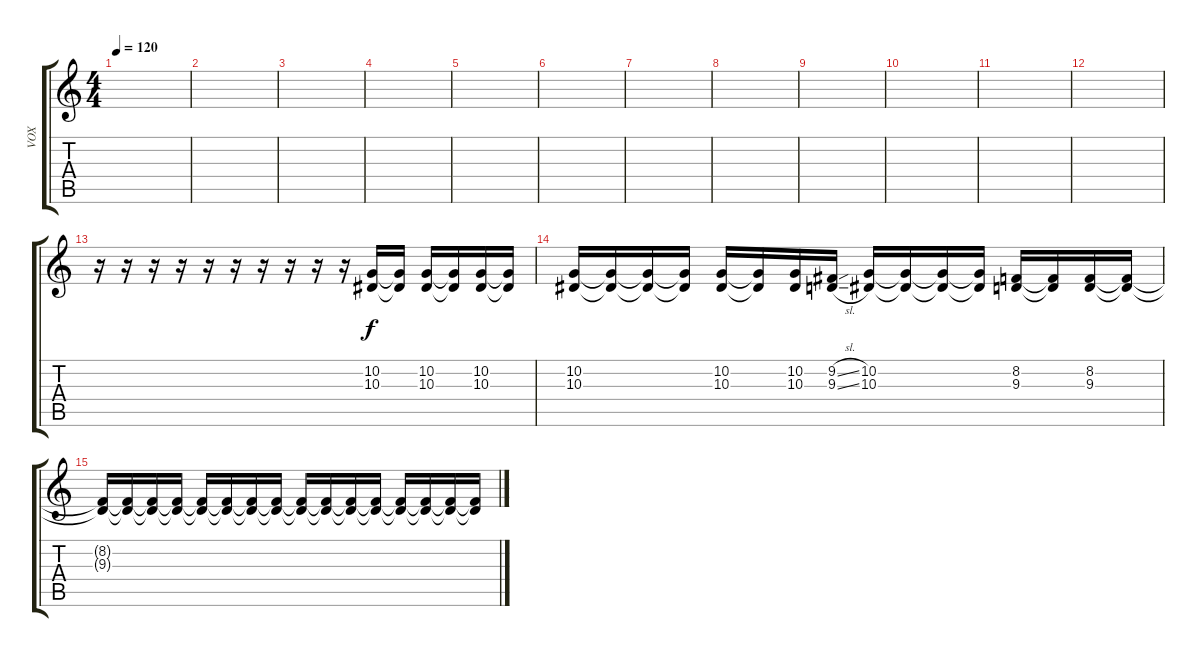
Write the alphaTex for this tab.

\track ("VOX" "VOX") {instrument synthvoice}
\staff {score tabs}
\tuning (D4 A3 F3 C3 G2 C2) {hide}
\ts (4 4)
\tempo 120
\clef g2
\ks c
|
|
|
|
|
|
|
|
|
|
|
|
r.16 r.16 r.16 r.16 r.16 r.16 r.16 r.16 r.16 r.16 (10.2 10.3).16 (10.2{t} 10.3{t}).16 (10.2 10.3).16 (10.2{t} 10.3{t}).16 (10.2 10.3).16 (10.2{t} 10.3{t}).16 |
(10.2 10.3).16 (10.2{t} 10.3{t}).16 (10.2{t} 10.3{t}).16 (10.2{t} 10.3{t}).16 (10.2 10.3).16 (10.2{t} 10.3{t}).16 (10.2 10.3).16 (9.2{sl} 9.3{sl}).16 (10.2 10.3).16 (10.2{t} 10.3{t}).16 (10.2{t} 10.3{t}).16 (10.2{t} 10.3{t}).16 (8.2 9.3).16 (8.2{t} 9.3{t}).16 (8.2 9.3).16 (8.2{t} 9.3{t}).16 |
(8.2{t} 9.3{t}).16 (8.2{t} 9.3{t}).16 (8.2{t} 9.3{t}).16 (8.2{t} 9.3{t}).16 (8.2{t} 9.3{t}).16 (8.2{t} 9.3{t}).16 (8.2{t} 9.3{t}).16 (8.2{t} 9.3{t}).16 (8.2{t} 9.3{t}).16 (8.2{t} 9.3{t}).16 (8.2{t} 9.3{t}).16 (8.2{t} 9.3{t}).16 (8.2{t} 9.3{t}).16 (8.2{t} 9.3{t}).16 (8.2{t} 9.3{t}).16 (8.2{t} 9.3{t}).16
